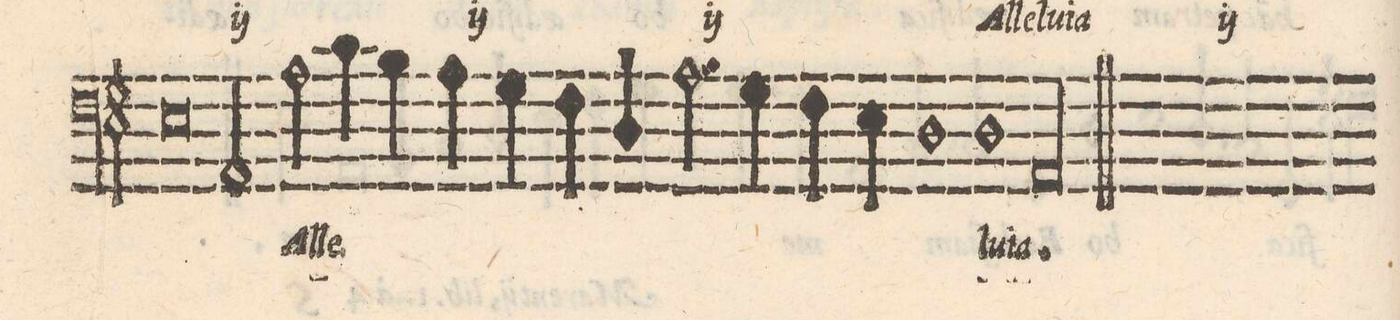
**kern	**text
*I"BASSVS	*
*clefF4	*
*k[]	*
*met(C|)	*
*M2/1	*
0E	-lu-
=55-	=55-
2AA/	-ia
*	*Xij
2A\	Al-
4c\	-le-
4B\	.
4A\	.
4G\	.
=56-	=56-
4F\	.
4D/	.
2.A\	.
4G\	.
4F\	.
4E\	.
=57-	=57-
1D	.
1D	-lu-
=58-	=58-
0AAl	-ia.
==	==
*-	*-
